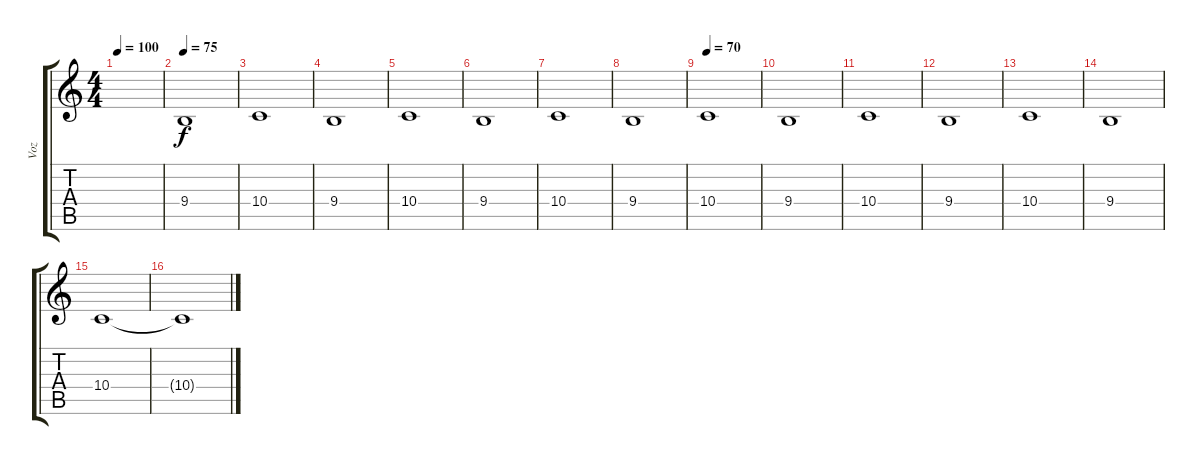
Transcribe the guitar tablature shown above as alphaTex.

\track ("Voz" "Voz") {instrument cello}
\staff {score tabs}
\tuning (E4 B3 G3 D3 A2 E2) {hide}
\ts (4 4)
\tempo 100
\clef g2
\ks c
|
\tempo 75
9.4.1{instrument fx7echoes} |
10.4.1 |
9.4.1 |
10.4.1 |
9.4.1 |
10.4.1 |
9.4.1 |
\tempo 70
10.4.1 |
9.4.1 |
10.4.1 |
9.4.1 |
10.4.1 |
9.4.1 |
10.4.1 |
10.4{t}.1
